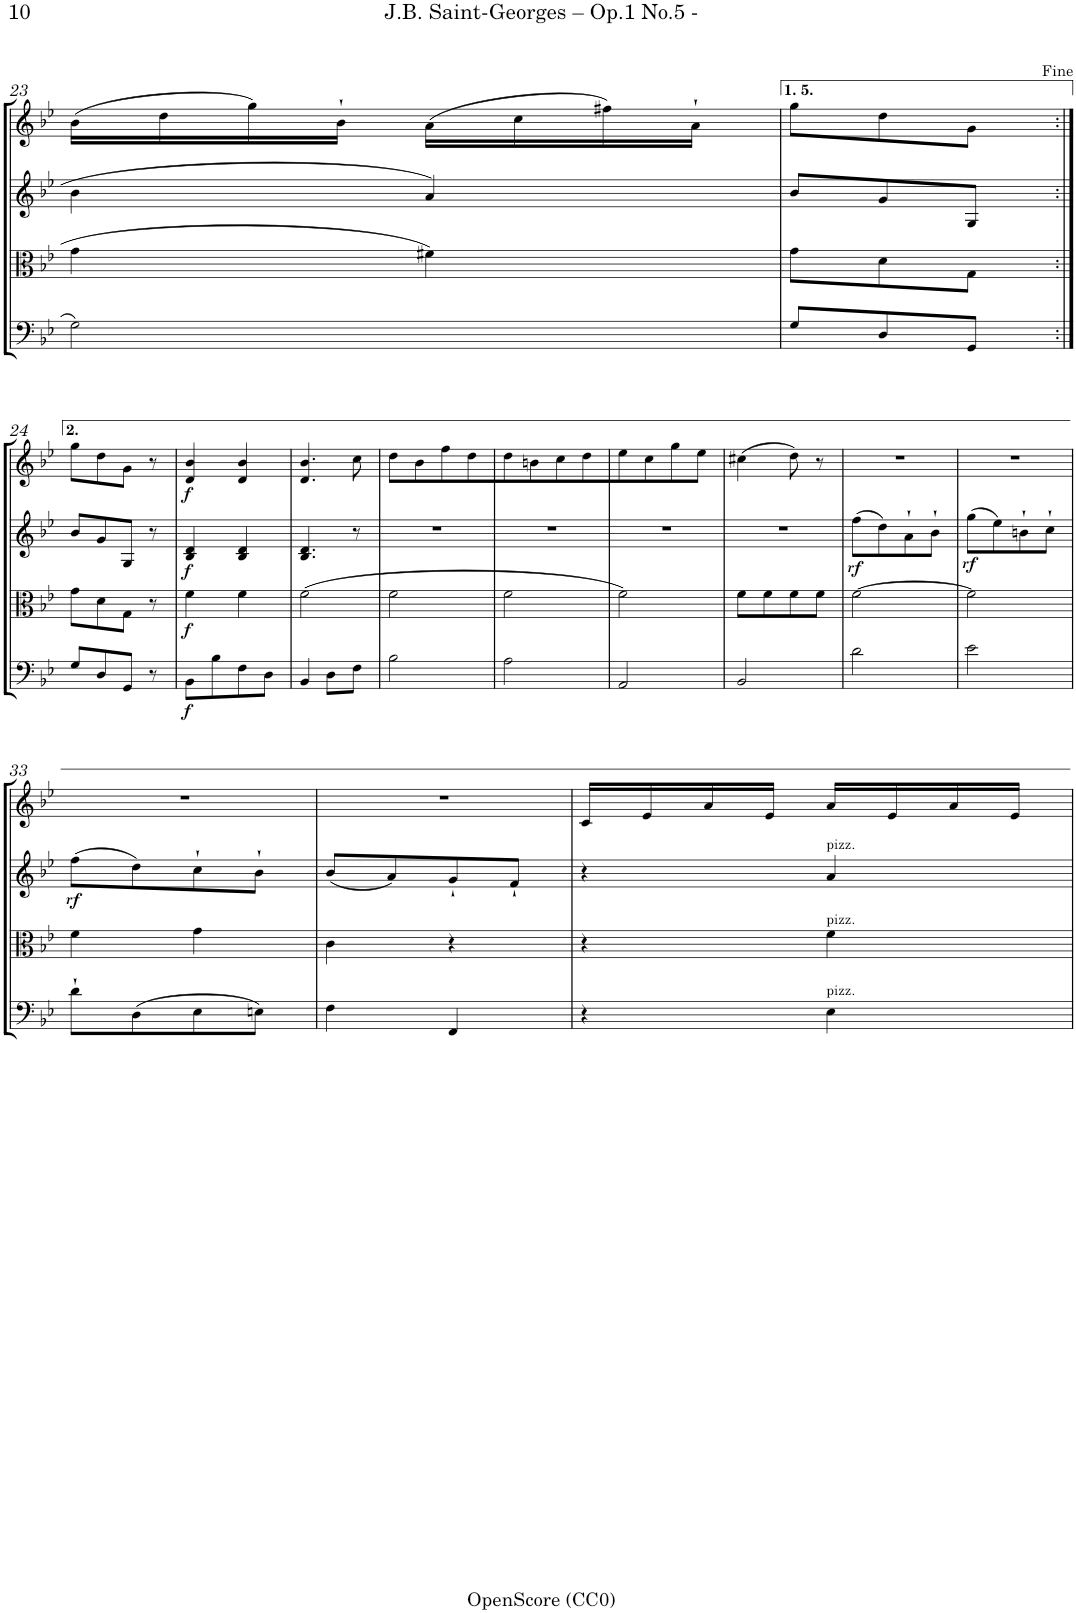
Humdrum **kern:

**kern	**dynam	**kern	**dynam	**kern	**dynam	**kern	**dynam
*part4	*part4	*part3	*part3	*part2	*part2	*part1	*part1
*staff4	*staff4	*staff3	*staff3	*staff2	*staff2	*staff1	*staff1
*I"Violoncello	*	*I"Viola	*	*I"Violin 2	*	*I"Violin 1	*
*I'Vc	*	*I'Vla	*	*I'Vln	*	*I'Vln	*
!!LO:PB:g=z
*clefF4	*	*clefC3	*	*clefG2	*	*clefG2	*
*k[b-e-]	*	*k[b-e-]	*	*k[b-e-]	*	*k[b-e-]	*
*M2/4	*	*M2/4	*	*M2/4	*	*M2/4	*
=23	=23	=23	=23	=23	=23	=23	=23
2G\	.	4g\	.	4b-\	.	(16b-\LL	.
.	.	.	.	.	.	16dd\	.
.	.	.	.	.	.	16gg\)	.
.	.	.	.	.	.	16b-`\JJ	.
.	.	4f#X\	.	4a/	.	(16a\LL	.
.	.	.	.	.	.	16cc\	.
.	.	.	.	.	.	16ff#X\)	.
.	.	.	.	.	.	16a`\JJ	.
=23X1	=23X1	=23X1	=23X1	=23X1	=23X1	=23X1	=23X1
8G/L	.	8g\L	.	8b-/L	.	8gg\L	.
8D/	.	8d\	.	8g/	.	8dd\	.
8GG/J	.	8G\J	.	8G/J	.	8g\J	.
!!LO:LB:g=z
=24:|!	=24:|!	=24:|!	=24:|!	=24:|!	=24:|!	=24:|!	=24:|!
8G/L	.	8g\L	.	8b-/L	.	8gg\L	.
8D/	.	8d\	.	8g/	.	8dd\	.
8GG/J	.	8G\J	.	8G/J	.	8g\J	.
8r	.	8r	.	8r	.	8r	.
=25	=25	=25	=25	=25	=25	=25	=25
!	!LO:DY:b	!	!LO:DY:b	!	!LO:DY:b	!	!LO:DY:b
8BB-\L	f	4f\	f	4B-/ 4d/	f	4d/ 4b-/	f
8B-\	.	.	.	.	.	.	.
8F\	.	4f\	.	4B-/ 4d/	.	4d/ 4b-/	.
8D\J	.	.	.	.	.	.	.
=26	=26	=26	=26	=26	=26	=26	=26
4BB-/	.	(>2f\	.	4.B-/ 4.d/	.	4.d/ 4.b-/	.
8D\L	.	.	.	.	.	.	.
8F\J	.	.	.	8r	.	8cc\	.
=27	=27	=27	=27	=27	=27	=27	=27
2B-\	.	2f\	.	2r	.	8dd\L	.
.	.	.	.	.	.	8b-\	.
.	.	.	.	.	.	8ff\	.
.	.	.	.	.	.	8dd\	.
=28	=28	=28	=28	=28	=28	=28	=28
2A\	.	2f\	.	2r	.	8dd\	.
.	.	.	.	.	.	8bn\	.
.	.	.	.	.	.	8cc\	.
.	.	.	.	.	.	8dd\	.
=29	=29	=29	=29	=29	=29	=29	=29
2AA/	.	2f\)	.	2r	.	8ee-\	.
.	.	.	.	.	.	8cc\	.
.	.	.	.	.	.	8gg\	.
.	.	.	.	.	.	8ee-\J	.
=30	=30	=30	=30	=30	=30	=30	=30
2BB-/	.	8f\L	.	2r	.	(>4cc#X\	.
.	.	8f\	.	.	.	.	.
.	.	8f\	.	.	.	8dd\)	.
.	.	8f\J	.	.	.	8r	.
=31	=31	=31	=31	=31	=31	=31	=31
!	!	!	!	!	!LO:DY:b	!	!
2d\	.	[>2f\	.	(>8ff\L	rf	2r	.
.	.	.	.	8dd\)	.	.	.
.	.	.	.	8a`\	.	.	.
.	.	.	.	8b-`\J	.	.	.
=32	=32	=32	=32	=32	=32	=32	=32
!	!	!	!	!	!LO:DY:b	!	!
2e-\	.	2f\]	.	(>8gg\L	rf	2r	.
.	.	.	.	8ee-\)	.	.	.
.	.	.	.	8bn`\	.	.	.
.	.	.	.	8cc`\J	.	.	.
!!LO:LB:g=z
=33	=33	=33	=33	=33	=33	=33	=33
!	!	!	!	!	!LO:DY:b	!	!
8d`\L	.	4f\	.	(>8ff\L	rf	2r	.
(>8D\	.	.	.	8dd\)	.	.	.
8E-\	.	4g\	.	8cc`\	.	.	.
8En\J)	.	.	.	8b-`\J	.	.	.
=34	=34	=34	=34	=34	=34	=34	=34
4F\	.	4c\	.	(8b-/L	.	2r	.
.	.	.	.	8a/)	.	.	.
4FF/	.	4r	.	8g`/	.	.	.
.	.	.	.	8f`/J	.	.	.
=35	=35	=35	=35	=35	=35	=35	=35
4r	.	4r	.	4r	.	16c/LL	.
.	.	.	.	.	.	16e-/	.
.	.	.	.	.	.	16a/	.
.	.	.	.	.	.	16e-/JJ	.
!	!	!	!	!LO:TX:a:t=pizz.	!	!	!
!	!	!LO:TX:a:t=pizz.	!	!	!	!	!
!LO:TX:a:t=pizz.	!	!	!	!	!	!	!
4E-\	.	4f\	.	4a/	.	16a/LL	.
.	.	.	.	.	.	16e-/	.
.	.	.	.	.	.	16a/	.
.	.	.	.	.	.	16e-/JJ	.
=	=	=	=	=	=	=	=
*-	*-	*-	*-	*-	*-	*-	*-
